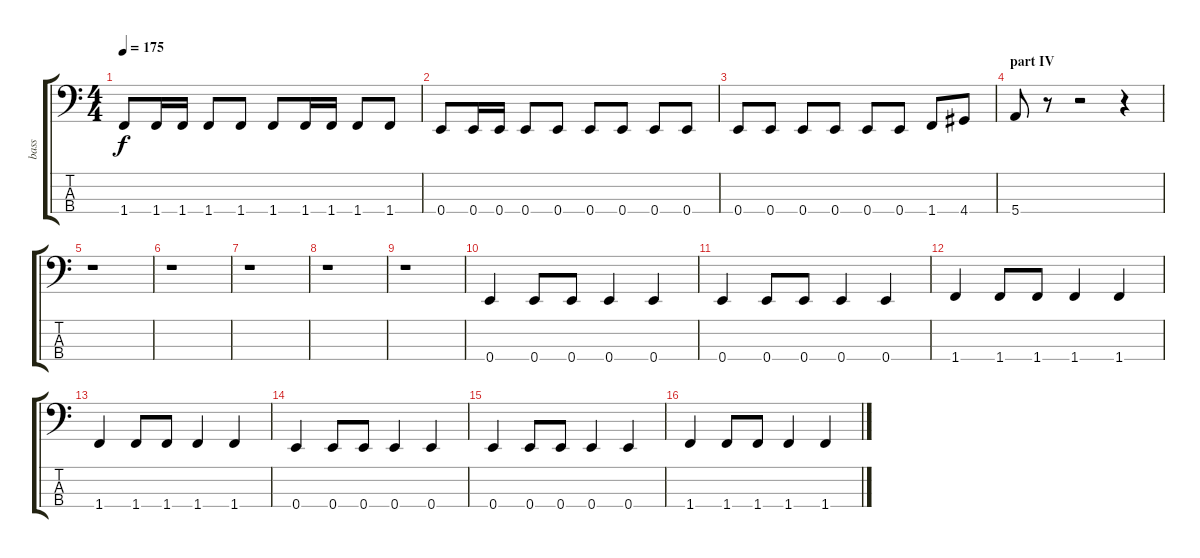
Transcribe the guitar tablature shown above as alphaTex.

\track ("bass" "bass") {instrument electricbassfinger}
\staff {score tabs}
\tuning (G2 D2 A1 E1) {hide}
\ts (4 4)
\tempo 175
\clef f4
\ks c
1.4.8{dy f} 1.4.16 1.4.16 1.4.8 1.4.8 1.4.8 1.4.16 1.4.16 1.4.8 1.4.8 |
0.4.8 0.4.16 0.4.16 0.4.8 0.4.8 0.4.8 0.4.8 0.4.8 0.4.8 |
0.4.8 0.4.8 0.4.8 0.4.8 0.4.8 0.4.8 1.4.8 4.4.8 |
\section ("" "part IV")
5.4.8 r.8 r.2 r.4 |
r.1 |
r.1 |
r.1 |
r.1 |
r.1 |
0.4.4 0.4.8 0.4.8 0.4.4 0.4.4 |
0.4.4 0.4.8 0.4.8 0.4.4 0.4.4 |
1.4.4 1.4.8 1.4.8 1.4.4 1.4.4 |
1.4.4 1.4.8 1.4.8 1.4.4 1.4.4 |
0.4.4 0.4.8 0.4.8 0.4.4 0.4.4 |
0.4.4 0.4.8 0.4.8 0.4.4 0.4.4 |
1.4.4 1.4.8 1.4.8 1.4.4 1.4.4
